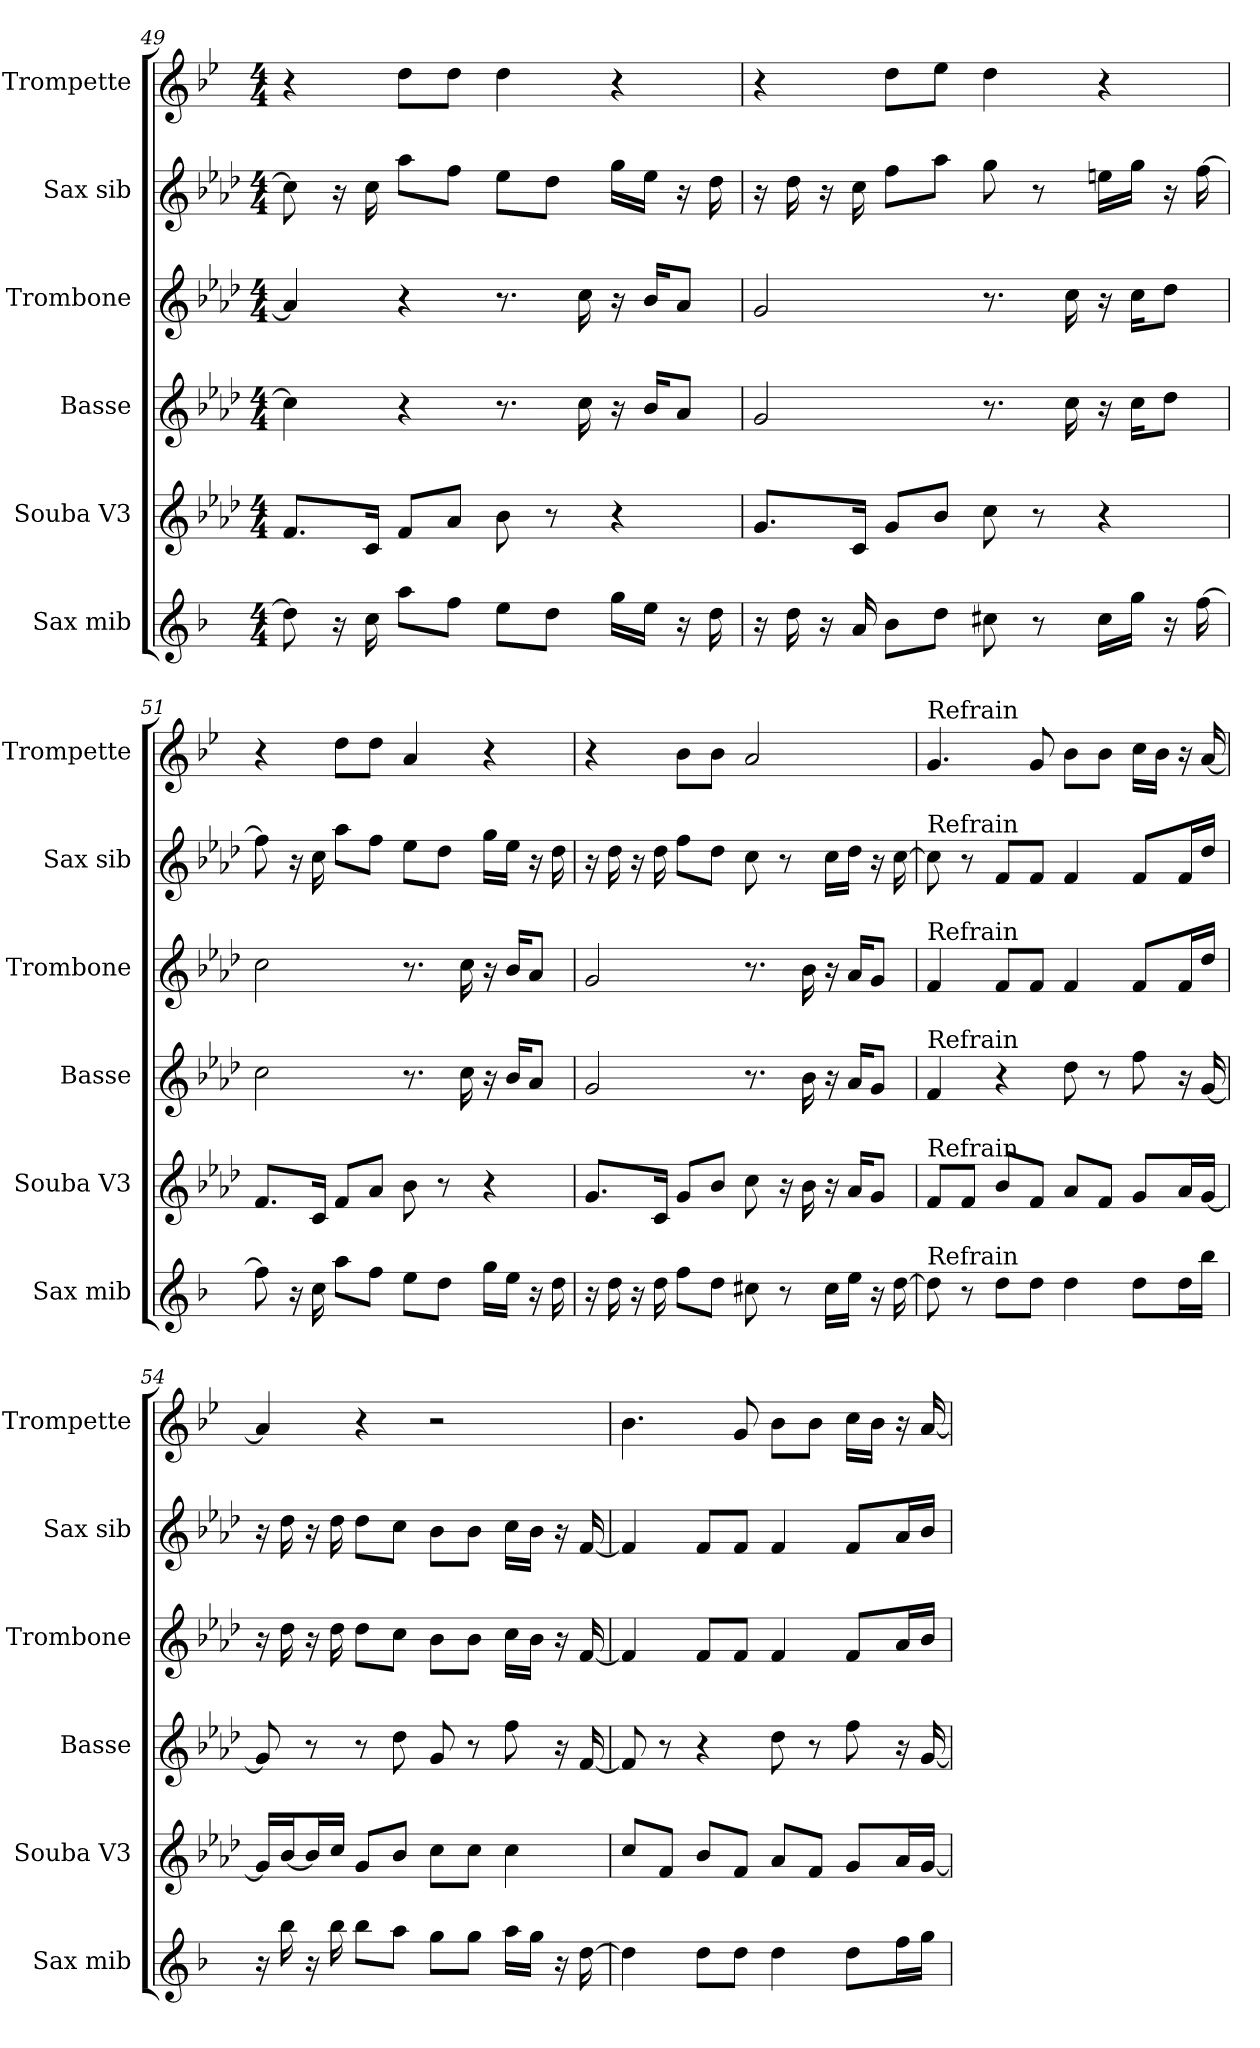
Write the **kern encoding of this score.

**kern	**kern	**kern	**kern	**kern	**kern
*part6	*part5	*part4	*part3	*part2	*part1
*staff6	*staff5	*staff4	*staff3	*staff2	*staff1
*I"Sax mib	*I"Souba V3	*I"Basse	*I"Trombone	*I"Sax sib	*I"Trompette
*I'Sax mib	*I'Souba V3	*I'Basse	*I'Trombone	*I'Sax sib	*I'Trompette
*clefG2	*clefG2	*clefG2	*clefG2	*clefG2	*clefG2
*ITrd5c9	*ITrd15c26	*ITrd8c14	*ITrd8c14	*ITrd8c14	*ITrd1c2
*k[b-e-a-d-]	*k[b-e-a-d-]	*k[b-e-a-d-]	*k[b-e-a-d-]	*k[b-e-a-d-]	*k[b-e-a-d-]
*M4/4	*M4/4	*M4/4	*M4/4	*M4/4	*M4/4
=49	=49	=49	=49	=49	=49
8f]	8.FFL	4c]	4A-]	8c]	4r
16r	.	.	.	16r	.
16e-	16CCJk	.	.	16c	.
8ccL	8FFL	4r	4r	8a-L	8ccL
8a-J	8AA-J	.	.	8fJ	8ccJ
8gL	8BB-	8.r	8.r	8e-L	4cc
8fJ	8r	.	.	8d-J	.
.	.	16c	16c	.	.
16b-LL	4r	16r	16r	16gLL	4r
16gJJ	.	16B-KL	16B-KL	16e-JJ	.
16r	.	8A-J	8A-J	16r	.
16f	.	.	.	16d-	.
=50	=50	=50	=50	=50	=50
16r	8.GGL	2G	2G	16r	4r
16f	.	.	.	16d-	.
16r	.	.	.	16r	.
16c	16CCJk	.	.	16c	.
8d-L	8GGL	.	.	8fL	8ccL
8fJ	8BB-J	.	.	8a-J	8dd-J
8en	8C	8.r	8.r	8g	4cc
8r	8r	.	.	8r	.
.	.	16c	16c	.	.
16eLL	4r	16r	16r	16enLL	4r
16b-JJ	.	16cKL	16cKL	16gJJ	.
16r	.	8d-J	8d-J	16r	.
[16a-	.	.	.	[16f	.
=51	=51	=51	=51	=51	=51
8a-]	8.FFL	2c	2c	8f]	4r
16r	.	.	.	16r	.
16e-	16CCJk	.	.	16c	.
8ccL	8FFL	.	.	8a-L	8ccL
8a-J	8AA-J	.	.	8fJ	8ccJ
8gL	8BB-	8.r	8.r	8e-L	4g
8fJ	8r	.	.	8d-J	.
.	.	16c	16c	.	.
16b-LL	4r	16r	16r	16gLL	4r
16gJJ	.	16B-KL	16B-KL	16e-JJ	.
16r	.	8A-J	8A-J	16r	.
16f	.	.	.	16d-	.
=52	=52	=52	=52	=52	=52
16r	8.GGL	2G	2G	16r	4r
16f	.	.	.	16d-	.
16r	.	.	.	16r	.
16f	16CCJk	.	.	16d-	.
8a-L	8GGL	.	.	8fL	8a-L
8fJ	8BB-J	.	.	8d-J	8a-J
8en	8C	8.r	8.r	8c	2g
8r	16r	.	.	8r	.
.	16BB-	16B-	16B-	.	.
16eLL	16r	16r	16r	16cLL	.
16gJJ	16AA-KL	16A-KL	16A-KL	16d-JJ	.
16r	8GGJ	8GJ	8GJ	16r	.
[16f	.	.	.	[16c	.
=53	=53	=53	=53	=53	=53
!	!	!	!	!	!LO:TX:t=Refrain
!	!	!	!	!LO:TX:t=Refrain	!
!	!	!	!LO:TX:t=Refrain	!	!
!	!	!LO:TX:t=Refrain	!	!	!
!	!LO:TX:t=Refrain	!	!	!	!
!LO:TX:t=Refrain	!	!	!	!	!
8f]	8FFL	4F	4F	8c]	4.f
8r	8FFJ	.	.	8r	.
8fL	8BB-L	4r	8FL	8FL	.
8fJ	8FFJ	.	8FJ	8FJ	8f
4f	8AA-L	8d-	4F	4F	8a-L
.	8FFJ	8r	.	.	8a-J
8fL	8GGL	8f	8FL	8FL	16b-LL
.	.	.	.	.	16a-JJ
16fL	16AA-L	16r	16FL	16FL	16r
16dd-JJ	[16GGJJ	[16G	16d-JJ	16d-JJ	[16g
=54	=54	=54	=54	=54	=54
16r	16GGLL]	8G]	16r	16r	4g]
16dd-	[16BB-J	.	16d-	16d-	.
16r	16BB-L]	8r	16r	16r	.
16dd-	16CJJ	.	16d-	16d-	.
8dd-L	8GGL	8r	8d-L	8d-L	4r
8ccJ	8BB-J	8d-	8cJ	8cJ	.
8b-L	8CL	8G	8B-L	8B-L	2r
8b-J	8CJ	8r	8B-J	8B-J	.
16ccLL	4C	8f	16cLL	16cLL	.
16b-JJ	.	.	16B-JJ	16B-JJ	.
16r	.	16r	16r	16r	.
[16f	.	[16F	[16F	[16F	.
=55	=55	=55	=55	=55	=55
4f]	8CL	8F]	4F]	4F]	4.a-
.	8FFJ	8r	.	.	.
8fL	8BB-L	4r	8FL	8FL	.
8fJ	8FFJ	.	8FJ	8FJ	8f
4f	8AA-L	8d-	4F	4F	8a-L
.	8FFJ	8r	.	.	8a-J
8fL	8GGL	8f	8FL	8FL	16b-LL
.	.	.	.	.	16a-JJ
16a-L	16AA-L	16r	16A-L	16A-L	16r
16b-JJ	[16GGJJ	[16G	16B-JJ	16B-JJ	[16g
=	=	=	=	=	=
*-	*-	*-	*-	*-	*-
